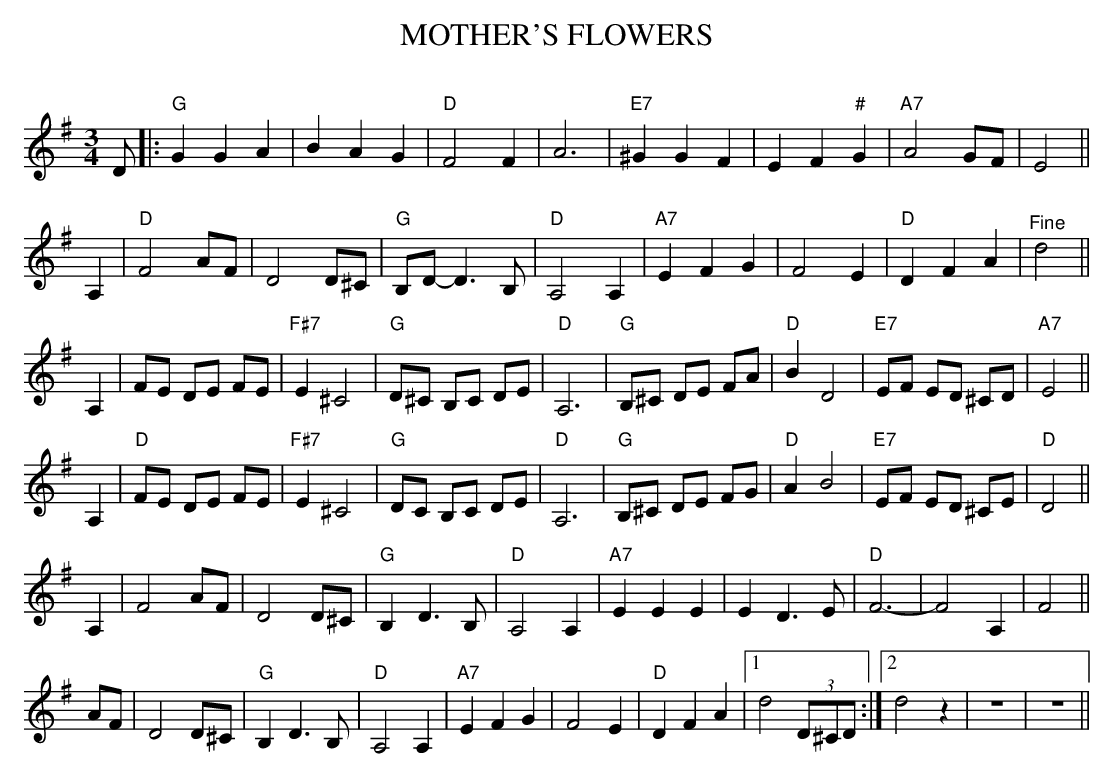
X:1
T: MOTHER'S FLOWERS
C: % Viola Turpeinen
M: 3/4
L: 1/8
K: G
D |: "G"G2 G2 A2 | B2 A2 G2 | "D"F4 F2 | A6 | "E7"^G2 G2 F2 | E2 F2 "#"G2 | "A7"A4 GF | E4 ||
A,2 |  "D"F4    AF | D4   D^C | "G"B,D- D3 B, | "D"A,4 A,2 | "A7"E2 F2 G2 | F4 E2 | "D"D2 F2 A2 | "^Fine"d4 ||
A,2 |    FE DE FE | "F#7"E2 ^C4 | "G"D^C B,C DE | "D"A,6 | "G"B,^C DE FA | "D"B2 D4 | "E7"EF ED ^CD | "A7"E4 ||
A,2 | "D"FE DE FE | "F#7"E2 ^C4 | "G"DC B,C DE | "D"A,6 | "G"B,^C DE FG | "D"A2 B4 | "E7"EF ED ^CE | "D"D4 ||
A,2 | F4 AF | D4 D^C | "G"B,2 D3 B, | "D"A,4 A,2 | "A7"E2 E2 E2 | E2 D3E | "D"F6- | F4 A,2 | F4 ||
AF | D4 D^C | "G"B,2 D3 B, | "D"A,4 A,2 | "A7"E2 F2 G2 | F4 E2 | "D"D2 F2 A2 | [1 d4 (3D^CD :|[2 d4 z2 | z6 | z6 ||
